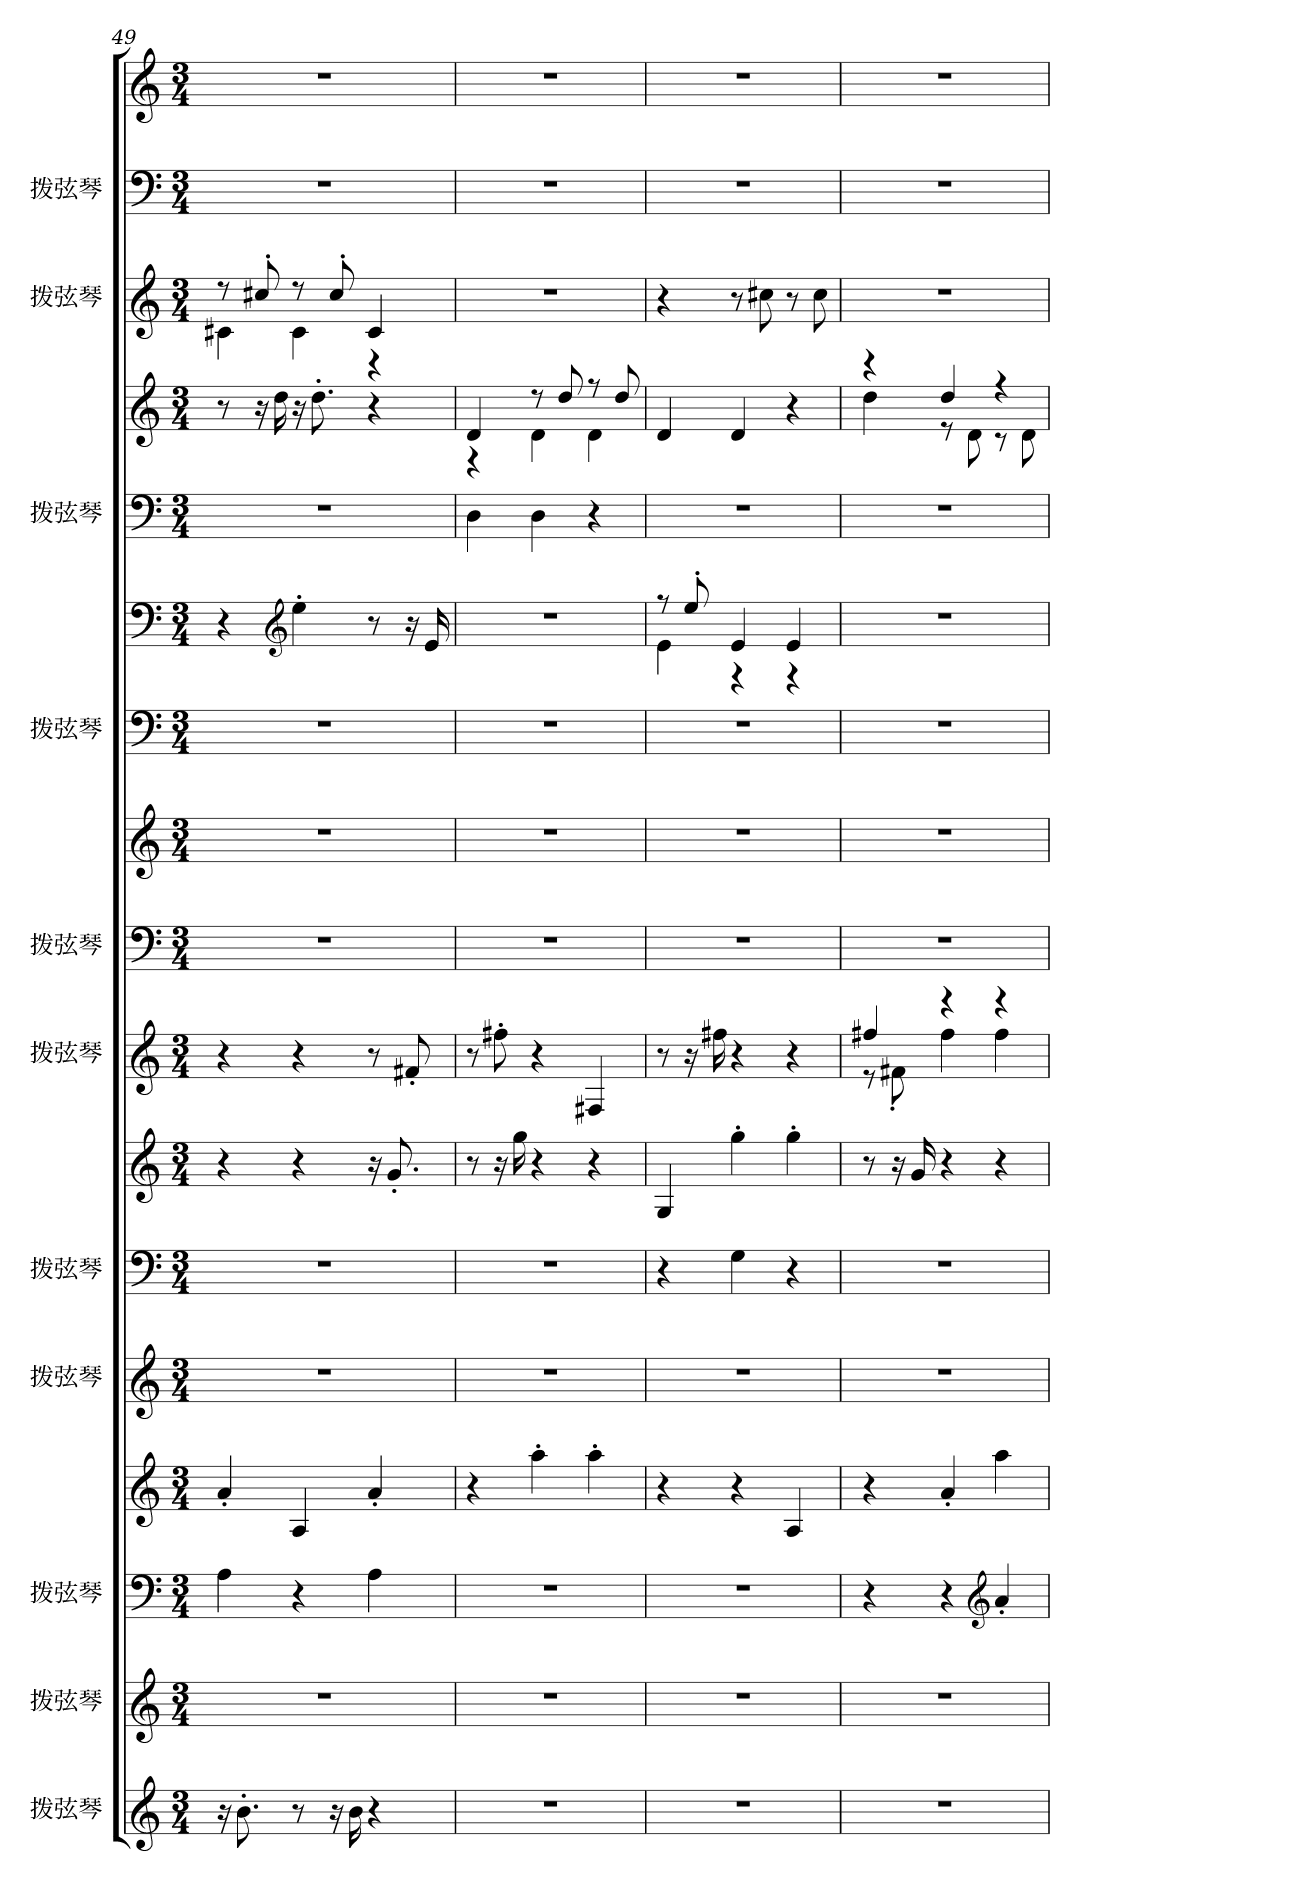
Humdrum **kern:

**kern	**kern	**kern	**kern	**kern	**kern	**kern	**kern	**kern	**kern	**kern	**kern	**kern	**kern	**kern	**kern	**kern
*part11	*part10	*part9	*part9	*part8	*part7	*part7	*part6	*part5	*part5	*part4	*part4	*part3	*part3	*part2	*part1	*part1
*staff17	*staff16	*staff15	*staff14	*staff13	*staff12	*staff11	*staff10	*staff9	*staff8	*staff7	*staff6	*staff5	*staff4	*staff3	*staff2	*staff1
*I"拨弦琴	*I"拨弦琴	*I"拨弦琴	*	*I"拨弦琴	*I"拨弦琴	*	*I"拨弦琴	*I"拨弦琴	*	*I"拨弦琴	*	*I"拨弦琴	*	*I"拨弦琴	*I"拨弦琴	*
*clefG2	*clefG2	*clefF4	*clefG2	*clefG2	*clefF4	*clefG2	*clefG2	*clefF4	*clefG2	*clefF4	*clefF4	*clefF4	*clefG2	*clefG2	*clefF4	*clefG2
*k[]	*k[]	*k[]	*k[]	*k[]	*k[]	*k[]	*k[]	*k[]	*k[]	*k[]	*k[]	*k[]	*k[]	*k[]	*k[]	*k[]
*M3/4	*M3/4	*M3/4	*M3/4	*M3/4	*M3/4	*M3/4	*M3/4	*M3/4	*M3/4	*M3/4	*M3/4	*M3/4	*M3/4	*M3/4	*M3/4	*M3/4
=49	=49	=49	=49	=49	=49	=49	=49	=49	=49	=49	=49	=49	=49	=49	=49	=49
*	*	*	*	*	*	*	*	*	*	*	*	*	*	*^	*	*
16r	2.r	4A\	4a'/	2.r	2.r	4r	4r	2.r	2.r	2.r	4r	2.r	8r	8r	4c#X\	2.r	2.r
8.b'\	.	.	.	.	.	.	.	.	.	.	.	.	.	.	.	.	.
.	.	.	.	.	.	.	.	.	.	.	.	.	16r	8cc#X'/	.	.	.
.	.	.	.	.	.	.	.	.	.	.	.	.	16dd\	.	.	.	.
*	*	*	*	*	*	*	*	*	*	*	*clefG2	*	*	*	*	*	*
8r	.	4r	4A/	.	.	4r	4r	.	.	.	4ee'\	.	16r	8r	4c#\	.	.
.	.	.	.	.	.	.	.	.	.	.	.	.	8.dd'\	.	.	.	.
16r	.	.	.	.	.	.	.	.	.	.	.	.	.	8cc#'/	.	.	.
16b\	.	.	.	.	.	.	.	.	.	.	.	.	.	.	.	.	.
4r	.	4A\	4a'/	.	.	16r	8r	.	.	.	8r	.	4r	4c#/	4r	.	.
.	.	.	.	.	.	8.g'/	.	.	.	.	.	.	.	.	.	.	.
.	.	.	.	.	.	.	8f#X'/	.	.	.	16r	.	.	.	.	.	.
.	.	.	.	.	.	.	.	.	.	.	16e/	.	.	.	.	.	.
*	*	*	*	*	*	*	*	*	*	*	*	*	*	*v	*v	*	*
=50	=50	=50	=50	=50	=50	=50	=50	=50	=50	=50	=50	=50	=50	=50	=50	=50
*	*	*	*	*	*	*	*	*	*	*	*	*	*^	*	*	*
2.r	2.r	2.r	4r	2.r	2.r	8r	8r	2.r	2.r	2.r	2.r	4D\	4d/	4r	2.r	2.r	2.r
.	.	.	.	.	.	16r	8ff#X'\	.	.	.	.	.	.	.	.	.	.
.	.	.	.	.	.	16gg\	.	.	.	.	.	.	.	.	.	.	.
.	.	.	4aa'\	.	.	4r	4r	.	.	.	.	4D\	8r	4d\	.	.	.
.	.	.	.	.	.	.	.	.	.	.	.	.	8dd/	.	.	.	.
.	.	.	4aa'\	.	.	4r	4F#X/	.	.	.	.	4r	8r	4d\	.	.	.
.	.	.	.	.	.	.	.	.	.	.	.	.	8dd/	.	.	.	.
*	*	*	*	*	*	*	*	*	*	*	*	*	*v	*v	*	*	*
=51	=51	=51	=51	=51	=51	=51	=51	=51	=51	=51	=51	=51	=51	=51	=51	=51
*	*	*	*	*	*	*	*	*	*	*	*^	*	*	*	*	*
2.r	2.r	2.r	4r	2.r	4r	4G/	8r	2.r	2.r	2.r	8r	4e\	2.r	4d/	4r	2.r	2.r
.	.	.	.	.	.	.	16r	.	.	.	8ee'/	.	.	.	.	.	.
.	.	.	.	.	.	.	16ff#X\	.	.	.	.	.	.	.	.	.	.
.	.	.	4r	.	4G\	4gg'\	4r	.	.	.	4e/	4r	.	4d/	8r	.	.
.	.	.	.	.	.	.	.	.	.	.	.	.	.	.	8cc#X\	.	.
.	.	.	4A/	.	4r	4gg'\	4r	.	.	.	4e/	4r	.	4r	8r	.	.
.	.	.	.	.	.	.	.	.	.	.	.	.	.	.	8cc#\	.	.
*	*	*	*	*	*	*	*	*	*	*	*v	*v	*	*	*	*	*
!!LO:PB:g=z
=52	=52	=52	=52	=52	=52	=52	=52	=52	=52	=52	=52	=52	=52	=52	=52	=52
*	*	*	*	*	*	*	*^	*	*	*	*	*	*^	*	*	*
2.r	2.r	4r	4r	2.r	2.r	8r	4ff#X/	8r	2.r	2.r	2.r	2.r	2.r	4r	4dd\	2.r	2.r	2.r
.	.	.	.	.	.	16r	.	8f#X'\	.	.	.	.	.	.	.	.	.	.
.	.	.	.	.	.	16g/	.	.	.	.	.	.	.	.	.	.	.	.
.	.	4r	4a'/	.	.	4r	4r	4ff#\	.	.	.	.	.	4dd/	8r	.	.	.
.	.	.	.	.	.	.	.	.	.	.	.	.	.	.	8d\	.	.	.
*	*	*clefG2	*	*	*	*	*	*	*	*	*	*	*	*	*	*	*	*
.	.	4a'/	4aa\	.	.	4r	4r	4ff#\	.	.	.	.	.	4r	8r	.	.	.
.	.	.	.	.	.	.	.	.	.	.	.	.	.	.	8d\	.	.	.
*	*	*	*	*	*	*	*v	*v	*	*	*	*	*	*v	*v	*	*	*
=	=	=	=	=	=	=	=	=	=	=	=	=	=	=	=	=
*-	*-	*-	*-	*-	*-	*-	*-	*-	*-	*-	*-	*-	*-	*-	*-	*-
